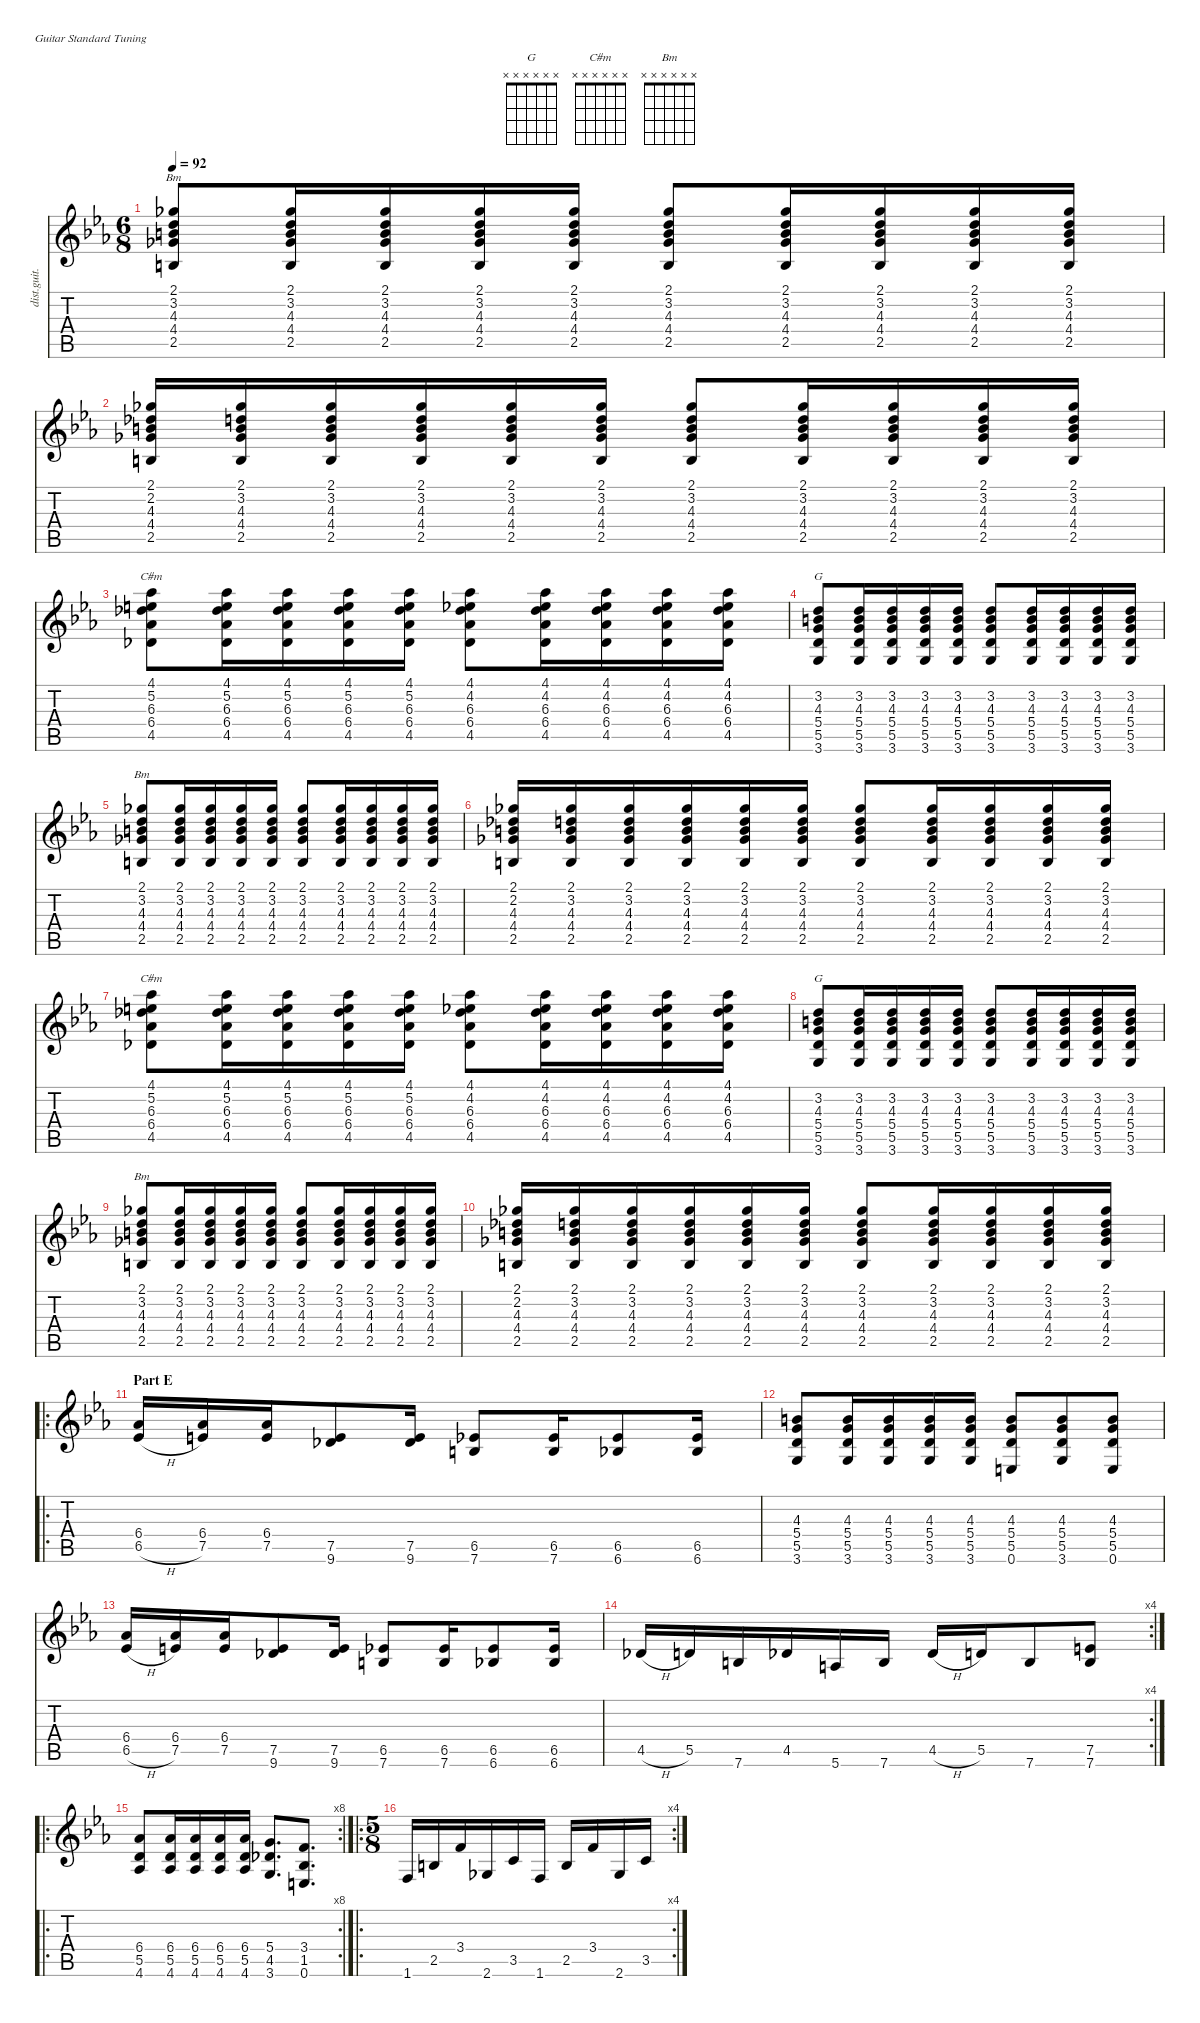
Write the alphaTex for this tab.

\defaultSystemsLayout 4
\hideDynamics
\bracketExtendMode nobrackets
\track ("Guitar - Peter Lindgren" "dist.guit.") {instrument distortionguitar}
\staff {score tabs}
\tuning (E4 B3 G3 D3 A2 E2)
\chord ("G" x x x x x x)
\chord ("C#m" x x x x x x)
\chord ("Bm" x x x x x x)
\ts (6 8)
\tempo 92
\clef g2
\ks cminor
(2.1{acc b} 3.2{acc forcenatural} 4.3{acc forcenatural} 4.4{acc b} 2.5{acc forcenatural}).8{ch "Bm" dy f} (2.1{acc b} 3.2{acc forcenatural} 4.3{acc forcenatural} 4.4{acc b} 2.5{acc forcenatural}).16 (2.1{acc b} 3.2{acc forcenatural} 4.3{acc forcenatural} 4.4{acc b} 2.5{acc forcenatural}).16 (2.1{acc b} 3.2{acc forcenatural} 4.3{acc forcenatural} 4.4{acc b} 2.5{acc forcenatural}).16 (2.1{acc b} 3.2{acc forcenatural} 4.3{acc forcenatural} 4.4{acc b} 2.5{acc forcenatural}).16 (2.1{acc b} 3.2{acc forcenatural} 4.3{acc forcenatural} 4.4{acc b} 2.5{acc forcenatural}).8 (2.1{acc b} 3.2{acc forcenatural} 4.3{acc forcenatural} 4.4{acc b} 2.5{acc forcenatural}).16 (2.1{acc b} 3.2{acc forcenatural} 4.3{acc forcenatural} 4.4{acc b} 2.5{acc forcenatural}).16 (2.1{acc b} 3.2{acc forcenatural} 4.3{acc forcenatural} 4.4{acc b} 2.5{acc forcenatural}).16 (2.1{acc b} 3.2{acc forcenatural} 4.3{acc forcenatural} 4.4{acc b} 2.5{acc forcenatural}).16 |
(2.1{acc b} 2.2{acc b} 4.3{acc forcenatural} 4.4{acc b} 2.5{acc forcenatural}).16 (2.1{acc b} 3.2{acc forcenatural} 4.3{acc forcenatural} 4.4{acc b} 2.5{acc forcenatural}).16 (2.1{acc b} 3.2{acc forcenatural} 4.3{acc forcenatural} 4.4{acc b} 2.5{acc forcenatural}).16 (2.1{acc b} 3.2{acc forcenatural} 4.3{acc forcenatural} 4.4{acc b} 2.5{acc forcenatural}).16 (2.1{acc b} 3.2{acc forcenatural} 4.3{acc forcenatural} 4.4{acc b} 2.5{acc forcenatural}).16 (2.1{acc b} 3.2{acc forcenatural} 4.3{acc forcenatural} 4.4{acc b} 2.5{acc forcenatural}).16 (2.1{acc b} 3.2{acc forcenatural} 4.3{acc forcenatural} 4.4{acc b} 2.5{acc forcenatural}).8 (2.1{acc b} 3.2{acc forcenatural} 4.3{acc forcenatural} 4.4{acc b} 2.5{acc forcenatural}).16 (2.1{acc b} 3.2{acc forcenatural} 4.3{acc forcenatural} 4.4{acc b} 2.5{acc forcenatural}).16 (2.1{acc b} 3.2{acc forcenatural} 4.3{acc forcenatural} 4.4{acc b} 2.5{acc forcenatural}).16 (2.1{acc b} 3.2{acc forcenatural} 4.3{acc forcenatural} 4.4{acc b} 2.5{acc forcenatural}).16 |
(4.1{acc b} 5.2{acc forcenatural} 6.3{acc b} 6.4{acc b} 4.5{acc b}).8{ch "C#m"} (4.1{acc b} 5.2{acc forcenatural} 6.3{acc b} 6.4{acc b} 4.5{acc b}).16 (4.1{acc b} 5.2{acc forcenatural} 6.3{acc b} 6.4{acc b} 4.5{acc b}).16 (4.1{acc b} 5.2{acc forcenatural} 6.3{acc b} 6.4{acc b} 4.5{acc b}).16 (4.1{acc b} 5.2{acc forcenatural} 6.3{acc b} 6.4{acc b} 4.5{acc b}).16 (4.1{acc b} 4.2{acc b} 6.3{acc b} 6.4{acc b} 4.5{acc b}).8 (4.1{acc b} 4.2{acc b} 6.3{acc b} 6.4{acc b} 4.5{acc b}).16 (4.1{acc b} 4.2{acc b} 6.3{acc b} 6.4{acc b} 4.5{acc b}).16 (4.1{acc b} 4.2{acc b} 6.3{acc b} 6.4{acc b} 4.5{acc b}).16 (4.1{acc b} 4.2{acc b} 6.3{acc b} 6.4{acc b} 4.5{acc b}).16 |
(3.2{acc forcenatural} 4.3{acc forcenatural} 5.4{acc forcenatural} 5.5{acc forcenatural} 3.6{acc forcenatural}).8{ch "G"} (3.2{acc forcenatural} 4.3{acc forcenatural} 5.4{acc forcenatural} 5.5{acc forcenatural} 3.6{acc forcenatural}).16 (3.2{acc forcenatural} 4.3{acc forcenatural} 5.4{acc forcenatural} 5.5{acc forcenatural} 3.6{acc forcenatural}).16 (3.2{acc forcenatural} 4.3{acc forcenatural} 5.4{acc forcenatural} 5.5{acc forcenatural} 3.6{acc forcenatural}).16 (3.2{acc forcenatural} 4.3{acc forcenatural} 5.4{acc forcenatural} 5.5{acc forcenatural} 3.6{acc forcenatural}).16 (3.2{acc forcenatural} 4.3{acc forcenatural} 5.4{acc forcenatural} 5.5{acc forcenatural} 3.6{acc forcenatural}).8 (3.2{acc forcenatural} 4.3{acc forcenatural} 5.4{acc forcenatural} 5.5{acc forcenatural} 3.6{acc forcenatural}).16 (3.2{acc forcenatural} 4.3{acc forcenatural} 5.4{acc forcenatural} 5.5{acc forcenatural} 3.6{acc forcenatural}).16 (3.2{acc forcenatural} 4.3{acc forcenatural} 5.4{acc forcenatural} 5.5{acc forcenatural} 3.6{acc forcenatural}).16 (3.2{acc forcenatural} 4.3{acc forcenatural} 5.4{acc forcenatural} 5.5{acc forcenatural} 3.6{acc forcenatural}).16 |
(2.1{acc b} 3.2{acc forcenatural} 4.3{acc forcenatural} 4.4{acc b} 2.5{acc forcenatural}).8{ch "Bm"} (2.1{acc b} 3.2{acc forcenatural} 4.3{acc forcenatural} 4.4{acc b} 2.5{acc forcenatural}).16 (2.1{acc b} 3.2{acc forcenatural} 4.3{acc forcenatural} 4.4{acc b} 2.5{acc forcenatural}).16 (2.1{acc b} 3.2{acc forcenatural} 4.3{acc forcenatural} 4.4{acc b} 2.5{acc forcenatural}).16 (2.1{acc b} 3.2{acc forcenatural} 4.3{acc forcenatural} 4.4{acc b} 2.5{acc forcenatural}).16 (2.1{acc b} 3.2{acc forcenatural} 4.3{acc forcenatural} 4.4{acc b} 2.5{acc forcenatural}).8 (2.1{acc b} 3.2{acc forcenatural} 4.3{acc forcenatural} 4.4{acc b} 2.5{acc forcenatural}).16 (2.1{acc b} 3.2{acc forcenatural} 4.3{acc forcenatural} 4.4{acc b} 2.5{acc forcenatural}).16 (2.1{acc b} 3.2{acc forcenatural} 4.3{acc forcenatural} 4.4{acc b} 2.5{acc forcenatural}).16 (2.1{acc b} 3.2{acc forcenatural} 4.3{acc forcenatural} 4.4{acc b} 2.5{acc forcenatural}).16 |
(2.1{acc b} 2.2{acc b} 4.3{acc forcenatural} 4.4{acc b} 2.5{acc forcenatural}).16 (2.1{acc b} 3.2{acc forcenatural} 4.3{acc forcenatural} 4.4{acc b} 2.5{acc forcenatural}).16 (2.1{acc b} 3.2{acc forcenatural} 4.3{acc forcenatural} 4.4{acc b} 2.5{acc forcenatural}).16 (2.1{acc b} 3.2{acc forcenatural} 4.3{acc forcenatural} 4.4{acc b} 2.5{acc forcenatural}).16 (2.1{acc b} 3.2{acc forcenatural} 4.3{acc forcenatural} 4.4{acc b} 2.5{acc forcenatural}).16 (2.1{acc b} 3.2{acc forcenatural} 4.3{acc forcenatural} 4.4{acc b} 2.5{acc forcenatural}).16 (2.1{acc b} 3.2{acc forcenatural} 4.3{acc forcenatural} 4.4{acc b} 2.5{acc forcenatural}).8 (2.1{acc b} 3.2{acc forcenatural} 4.3{acc forcenatural} 4.4{acc b} 2.5{acc forcenatural}).16 (2.1{acc b} 3.2{acc forcenatural} 4.3{acc forcenatural} 4.4{acc b} 2.5{acc forcenatural}).16 (2.1{acc b} 3.2{acc forcenatural} 4.3{acc forcenatural} 4.4{acc b} 2.5{acc forcenatural}).16 (2.1{acc b} 3.2{acc forcenatural} 4.3{acc forcenatural} 4.4{acc b} 2.5{acc forcenatural}).16 |
(4.1{acc b} 5.2{acc forcenatural} 6.3{acc b} 6.4{acc b} 4.5{acc b}).8{ch "C#m"} (4.1{acc b} 5.2{acc forcenatural} 6.3{acc b} 6.4{acc b} 4.5{acc b}).16 (4.1{acc b} 5.2{acc forcenatural} 6.3{acc b} 6.4{acc b} 4.5{acc b}).16 (4.1{acc b} 5.2{acc forcenatural} 6.3{acc b} 6.4{acc b} 4.5{acc b}).16 (4.1{acc b} 5.2{acc forcenatural} 6.3{acc b} 6.4{acc b} 4.5{acc b}).16 (4.1{acc b} 4.2{acc b} 6.3{acc b} 6.4{acc b} 4.5{acc b}).8 (4.1{acc b} 4.2{acc b} 6.3{acc b} 6.4{acc b} 4.5{acc b}).16 (4.1{acc b} 4.2{acc b} 6.3{acc b} 6.4{acc b} 4.5{acc b}).16 (4.1{acc b} 4.2{acc b} 6.3{acc b} 6.4{acc b} 4.5{acc b}).16 (4.1{acc b} 4.2{acc b} 6.3{acc b} 6.4{acc b} 4.5{acc b}).16 |
(3.2{acc forcenatural} 4.3{acc forcenatural} 5.4{acc forcenatural} 5.5{acc forcenatural} 3.6{acc forcenatural}).8{ch "G"} (3.2{acc forcenatural} 4.3{acc forcenatural} 5.4{acc forcenatural} 5.5{acc forcenatural} 3.6{acc forcenatural}).16 (3.2{acc forcenatural} 4.3{acc forcenatural} 5.4{acc forcenatural} 5.5{acc forcenatural} 3.6{acc forcenatural}).16 (3.2{acc forcenatural} 4.3{acc forcenatural} 5.4{acc forcenatural} 5.5{acc forcenatural} 3.6{acc forcenatural}).16 (3.2{acc forcenatural} 4.3{acc forcenatural} 5.4{acc forcenatural} 5.5{acc forcenatural} 3.6{acc forcenatural}).16 (3.2{acc forcenatural} 4.3{acc forcenatural} 5.4{acc forcenatural} 5.5{acc forcenatural} 3.6{acc forcenatural}).8 (3.2{acc forcenatural} 4.3{acc forcenatural} 5.4{acc forcenatural} 5.5{acc forcenatural} 3.6{acc forcenatural}).16 (3.2{acc forcenatural} 4.3{acc forcenatural} 5.4{acc forcenatural} 5.5{acc forcenatural} 3.6{acc forcenatural}).16 (3.2{acc forcenatural} 4.3{acc forcenatural} 5.4{acc forcenatural} 5.5{acc forcenatural} 3.6{acc forcenatural}).16 (3.2{acc forcenatural} 4.3{acc forcenatural} 5.4{acc forcenatural} 5.5{acc forcenatural} 3.6{acc forcenatural}).16 |
(2.1{acc b} 3.2{acc forcenatural} 4.3{acc forcenatural} 4.4{acc b} 2.5{acc forcenatural}).8{ch "Bm"} (2.1{acc b} 3.2{acc forcenatural} 4.3{acc forcenatural} 4.4{acc b} 2.5{acc forcenatural}).16 (2.1{acc b} 3.2{acc forcenatural} 4.3{acc forcenatural} 4.4{acc b} 2.5{acc forcenatural}).16 (2.1{acc b} 3.2{acc forcenatural} 4.3{acc forcenatural} 4.4{acc b} 2.5{acc forcenatural}).16 (2.1{acc b} 3.2{acc forcenatural} 4.3{acc forcenatural} 4.4{acc b} 2.5{acc forcenatural}).16 (2.1{acc b} 3.2{acc forcenatural} 4.3{acc forcenatural} 4.4{acc b} 2.5{acc forcenatural}).8 (2.1{acc b} 3.2{acc forcenatural} 4.3{acc forcenatural} 4.4{acc b} 2.5{acc forcenatural}).16 (2.1{acc b} 3.2{acc forcenatural} 4.3{acc forcenatural} 4.4{acc b} 2.5{acc forcenatural}).16 (2.1{acc b} 3.2{acc forcenatural} 4.3{acc forcenatural} 4.4{acc b} 2.5{acc forcenatural}).16 (2.1{acc b} 3.2{acc forcenatural} 4.3{acc forcenatural} 4.4{acc b} 2.5{acc forcenatural}).16 |
(2.1{acc b} 2.2{acc b} 4.3{acc forcenatural} 4.4{acc b} 2.5{acc forcenatural}).16 (2.1{acc b} 3.2{acc forcenatural} 4.3{acc forcenatural} 4.4{acc b} 2.5{acc forcenatural}).16 (2.1{acc b} 3.2{acc forcenatural} 4.3{acc forcenatural} 4.4{acc b} 2.5{acc forcenatural}).16 (2.1{acc b} 3.2{acc forcenatural} 4.3{acc forcenatural} 4.4{acc b} 2.5{acc forcenatural}).16 (2.1{acc b} 3.2{acc forcenatural} 4.3{acc forcenatural} 4.4{acc b} 2.5{acc forcenatural}).16 (2.1{acc b} 3.2{acc forcenatural} 4.3{acc forcenatural} 4.4{acc b} 2.5{acc forcenatural}).16 (2.1{acc b} 3.2{acc forcenatural} 4.3{acc forcenatural} 4.4{acc b} 2.5{acc forcenatural}).8 (2.1{acc b} 3.2{acc forcenatural} 4.3{acc forcenatural} 4.4{acc b} 2.5{acc forcenatural}).16 (2.1{acc b} 3.2{acc forcenatural} 4.3{acc forcenatural} 4.4{acc b} 2.5{acc forcenatural}).16 (2.1{acc b} 3.2{acc forcenatural} 4.3{acc forcenatural} 4.4{acc b} 2.5{acc forcenatural}).16 (2.1{acc b} 3.2{acc forcenatural} 4.3{acc forcenatural} 4.4{acc b} 2.5{acc forcenatural}).16 |
\ro
\section ("" "Part E")
(6.4{acc b} 6.5{h acc b}).16 (6.4{acc b} 7.5{acc forcenatural}).16 (6.4{acc b} 7.5{acc forcenatural}).16 (7.5{acc forcenatural} 9.6{acc b}).8 (7.5{acc forcenatural} 9.6{acc b}).16 (6.5{acc b} 7.6{acc forcenatural}).8 (6.5{acc b} 7.6{acc forcenatural}).16 (6.5{acc b} 6.6{acc b}).8 (6.5{acc b} 6.6{acc b}).16 |
(4.3{acc forcenatural} 5.4{acc forcenatural} 5.5{acc forcenatural} 3.6{acc forcenatural}).8 (4.3{acc forcenatural} 5.4{acc forcenatural} 5.5{acc forcenatural} 3.6{acc forcenatural}).16 (4.3{acc forcenatural} 5.4{acc forcenatural} 5.5{acc forcenatural} 3.6{acc forcenatural}).16 (4.3{acc forcenatural} 5.4{acc forcenatural} 5.5{acc forcenatural} 3.6{acc forcenatural}).16 (4.3{acc forcenatural} 5.4{acc forcenatural} 5.5{acc forcenatural} 3.6{acc forcenatural}).16 (4.3{acc forcenatural} 5.4{acc forcenatural} 5.5{acc forcenatural} 0.6{acc forcenatural}).8 (4.3{acc forcenatural} 5.4{acc forcenatural} 5.5{acc forcenatural} 3.6{acc forcenatural}).8 (4.3{acc forcenatural} 5.4{acc forcenatural} 5.5{acc forcenatural} 0.6{acc forcenatural}).8 |
(6.4{acc b} 6.5{h acc b}).16 (6.4{acc b} 7.5{acc forcenatural}).16 (6.4{acc b} 7.5{acc forcenatural}).16 (7.5{acc forcenatural} 9.6{acc b}).8 (7.5{acc forcenatural} 9.6{acc b}).16 (6.5{acc b} 7.6{acc forcenatural}).8 (6.5{acc b} 7.6{acc forcenatural}).16 (6.5{acc b} 6.6{acc b}).8 (6.5{acc b} 6.6{acc b}).16 |
\rc 4
4.5{h acc b}.16 5.5{acc forcenatural}.16 7.6{acc forcenatural}.16 4.5{acc b}.16 5.6{acc forcenatural}.16 7.6{acc forcenatural}.16 4.5{h acc b}.16 5.5{acc forcenatural}.16 7.6{acc forcenatural}.8 (7.5{acc forcenatural} 7.6{acc forcenatural}).8 |
\ro
\rc 8
(6.4{acc b} 5.5{acc forcenatural} 4.6{acc b}).8 (6.4{acc b} 5.5{acc forcenatural} 4.6{acc b}).16 (6.4{acc b} 5.5{acc forcenatural} 4.6{acc b}).16 (6.4{acc b} 5.5{acc forcenatural} 4.6{acc b}).16 (6.4{acc b} 5.5{acc forcenatural} 4.6{acc b}).16 (5.4{acc forcenatural} 4.5{acc b} 3.6{acc forcenatural}).8{d} (3.4{acc forcenatural} 1.5{acc b} 0.6{acc forcenatural}).8{d} |
\ro
\rc 4
\ts (5 8)
1.6{acc forcenatural}.16 2.5{acc forcenatural}.16 3.4{acc forcenatural}.16 2.6{acc b}.16 3.5{acc forcenatural}.16 1.6{acc forcenatural}.16 2.5{acc forcenatural}.16 3.4{acc forcenatural}.16 2.6{acc b}.16 3.5{acc forcenatural}.16
